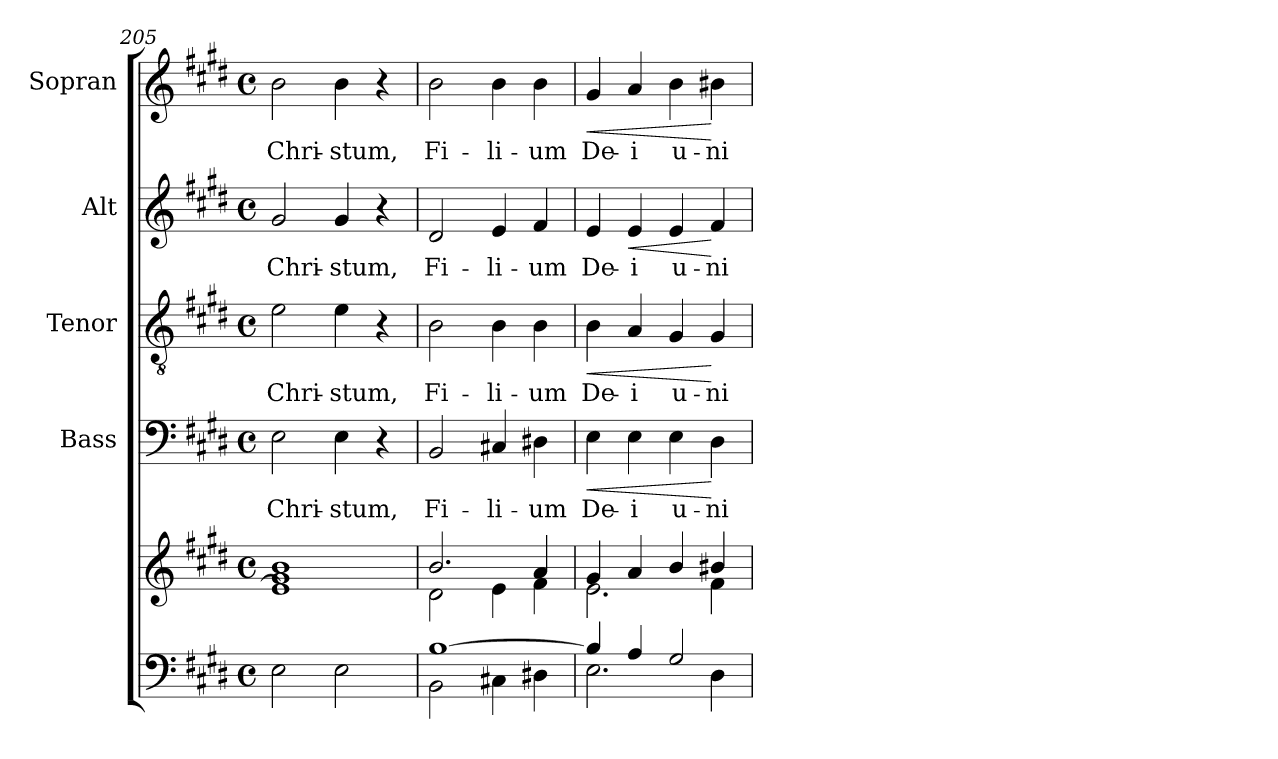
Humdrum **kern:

**kern	**kern	**kern	**text	**dynam	**kern	**text	**dynam	**kern	**text	**dynam	**kern	**text	**dynam
*part5	*part5	*part4	*part4	*part4	*part3	*part3	*part3	*part2	*part2	*part2	*part1	*part1	*part1
*staff6	*staff5	*staff4	*staff4	*staff4	*staff3	*staff3	*staff3	*staff2	*staff2	*staff2	*staff1	*staff1	*staff1
*	*	*I"Bass	*	*	*I"Tenor	*	*	*I"Alt	*	*	*I"Sopran	*	*
*	*	*I'B.	*	*	*I'T.	*	*	*I'A.	*	*	*I'S.	*	*
*clefF4	*clefG2	*clefF4	*	*	*clefGv2	*	*	*clefG2	*	*	*clefG2	*	*
*k[f#c#g#d#]	*k[f#c#g#d#]	*k[f#c#g#d#]	*	*	*k[f#c#g#d#]	*	*	*k[f#c#g#d#]	*	*	*k[f#c#g#d#]	*	*
*E:	*E:	*E:	*	*	*E:	*	*	*E:	*	*	*E:	*	*
*M4/4	*M4/4	*M4/4	*	*	*M4/4	*	*	*M4/4	*	*	*M4/4	*	*
*met(c)	*met(c)	*met(c)	*	*	*met(c)	*	*	*met(c)	*	*	*met(c)	*	*
=205	=205	=205	=205	=205	=205	=205	=205	=205	=205	=205	=205	=205	=205
*	*^	*	*	*	*	*	*	*	*	*	*	*	*
!	!	!	!	!LO:LY:b	!	!	!LO:LY:b	!	!	!LO:LY:b	!	!	!LO:LY:b	!
2E\	1g# 1b	1e]	2E\	Chri-	.	2e\	Chri-	.	2g#/	Chri-	.	2b\	Chri-	.
!	!	!	!	!LO:LY:b	!	!	!LO:LY:b	!	!	!LO:LY:b	!	!	!LO:LY:b	!
2E\	.	.	4E\	-stum,	.	4e\	-stum,	.	4g#/	-stum,	.	4b\	-stum,	.
.	.	.	4r	.	.	4r	.	.	4r	.	.	4r	.	.
=206	=206	=206	=206	=206	=206	=206	=206	=206	=206	=206	=206	=206	=206	=206
*^	*	*	*	*	*	*	*	*	*	*	*	*	*	*
!	!	!	!	!	!LO:LY:b	!	!	!LO:LY:b	!	!	!LO:LY:b	!	!	!LO:LY:b	!
[>1B	2BB\	2.b/	2d#\	2BB/	Fi-	.	2B\	Fi-	.	2d#/	Fi-	.	2b\	Fi-	.
!	!	!	!	!	!LO:LY:b	!	!	!LO:LY:b	!	!	!LO:LY:b	!	!	!LO:LY:b	!
.	4C#X\	.	4e\	4C#X/	-li-	.	4B\	-li-	.	4e/	-li-	.	4b\	-li-	.
!	!	!	!	!	!LO:LY:b	!	!	!LO:LY:b	!	!	!LO:LY:b	!	!	!LO:LY:b	!
.	4D#X\	4a/	4f#\	4D#X\	-um	.	4B\	-um	.	4f#/	-um	.	4b\	-um	.
=207	=207	=207	=207	=207	=207	=207	=207	=207	=207	=207	=207	=207	=207	=207	=207
!	!	!	!	!	!LO:LY:b	!LO:HP:b	!	!LO:LY:b	!LO:HP:b	!	!LO:LY:b	!	!	!LO:LY:b	!LO:HP:b
4B/]	2.E\	4g#/	2.e\	4E\	De-	<	4B\	De-	<	4e/	De-	.	4g#/	De-	<
!	!	!	!	!	!LO:LY:b	!	!	!LO:LY:b	!	!	!LO:LY:b	!LO:HP:b	!	!LO:LY:b	!
4A/	.	4a/	.	4E\	-i	.	4A/	-i	.	4e/	-i	<	4a/	-i	.
!	!	!	!	!	!LO:LY:b	!	!	!LO:LY:b	!	!	!LO:LY:b	!	!	!LO:LY:b	!
2G#/	.	4b/	.	4E\	u-	.	4G#/	u-	.	4e/	u-	.	4b\	u-	.
!	!	!	!	!	!LO:LY:b	!	!	!LO:LY:b	!	!	!LO:LY:b	!	!	!LO:LY:b	!
.	4D#\	4b#X/	4f#\	4D#\	-ni-	[	4G#/	-ni-	[	4f#/	-ni-	[	4b#X\	-ni-	[
*v	*v	*	*	*	*	*	*	*	*	*	*	*	*	*	*
*	*v	*v	*	*	*	*	*	*	*	*	*	*	*	*
=	=	=	=	=	=	=	=	=	=	=	=	=	=
*-	*-	*-	*-	*-	*-	*-	*-	*-	*-	*-	*-	*-	*-
